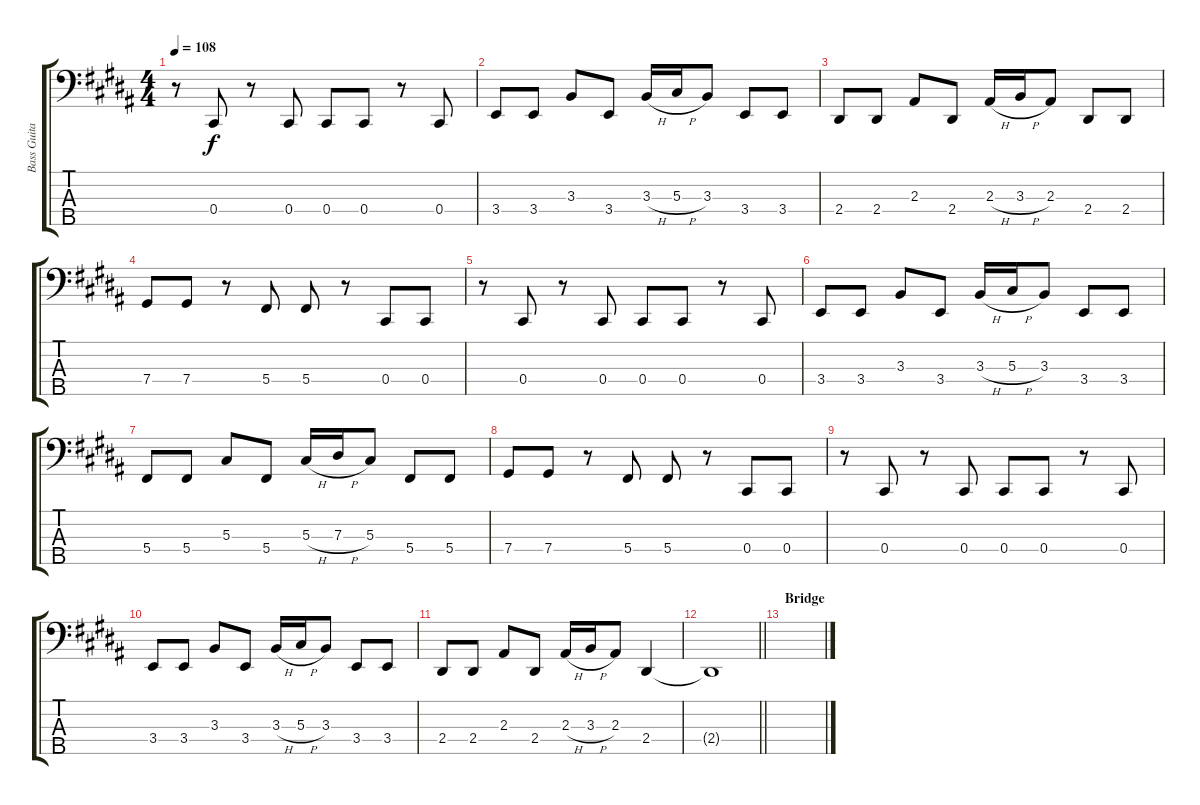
\track ("Bass Guitar" "Bass Guita") {instrument electricbassfinger}
\staff {score tabs}
\tuning (Gb2 Db2 Ab1 Db1 Ab0) {hide}
\ts (4 4)
\tempo 108
\clef f4
\ks b
r.8{dy f} 0.4.8 r.8 0.4.8 0.4.8 0.4.8 r.8 0.4.8 |
3.4.8 3.4.8 3.3.8 3.4.8 3.3{h}.16 5.3{h}.16 3.3.8 3.4.8 3.4.8 |
2.4.8 2.4.8 2.3.8 2.4.8 2.3{h}.16 3.3{h}.16 2.3.8 2.4.8 2.4.8 |
7.4.8 7.4.8 r.8 5.4.8 5.4.8 r.8 0.4.8 0.4.8 |
r.8 0.4.8 r.8 0.4.8 0.4.8 0.4.8 r.8 0.4.8 |
3.4.8 3.4.8 3.3.8 3.4.8 3.3{h}.16 5.3{h}.16 3.3.8 3.4.8 3.4.8 |
5.4.8 5.4.8 5.3.8 5.4.8 5.3{h}.16 7.3{h}.16 5.3.8 5.4.8 5.4.8 |
7.4.8 7.4.8 r.8 5.4.8 5.4.8 r.8 0.4.8 0.4.8 |
r.8 0.4.8 r.8 0.4.8 0.4.8 0.4.8 r.8 0.4.8 |
3.4.8 3.4.8 3.3.8 3.4.8 3.3{h}.16 5.3{h}.16 3.3.8 3.4.8 3.4.8 |
2.4.8 2.4.8 2.3.8 2.4.8 2.3{h}.16 3.3{h}.16 2.3.8 2.4.4 |
\barLineRight lightlight
2.4{t}.1 |
\section ("" "Bridge")
